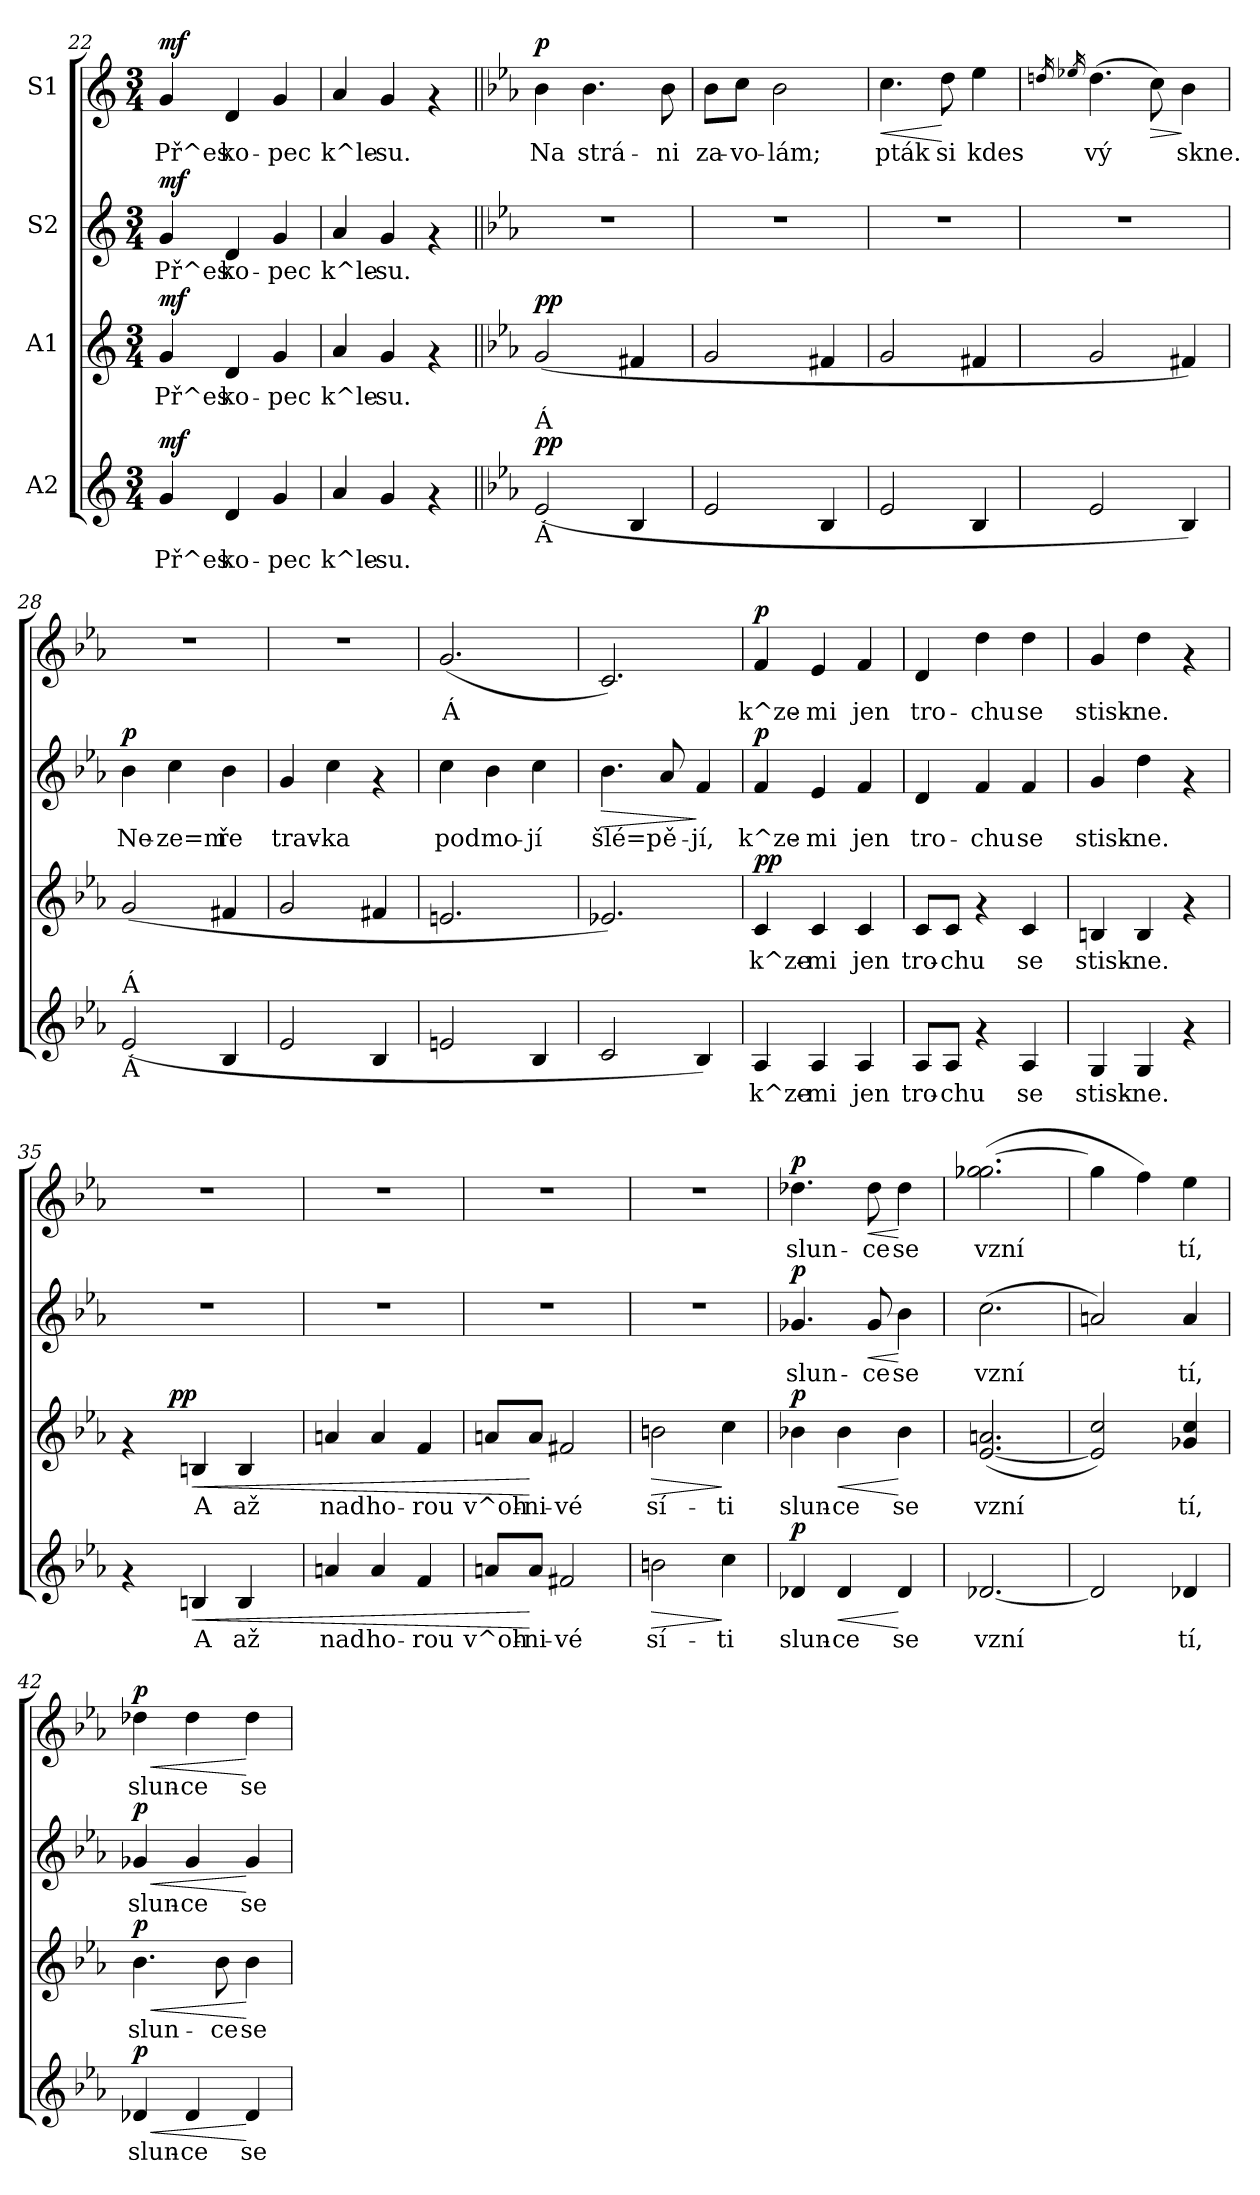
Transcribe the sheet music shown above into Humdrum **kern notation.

**kern	**text	**dynam	**kern	**text	**dynam	**kern	**text	**dynam	**kern	**text	**dynam
*part4	*part4	*part4	*part3	*part3	*part3	*part2	*part2	*part2	*part1	*part1	*part1
*staff4	*staff4	*staff4	*staff3	*staff3	*staff3	*staff2	*staff2	*staff2	*staff1	*staff1	*staff1
*I"A2	*	*	*I"A1	*	*	*I"S2	*	*	*I"S1	*	*
*clefG2	*	*	*clefG2	*	*	*clefG2	*	*	*clefG2	*	*
*k[]	*	*	*k[]	*	*	*k[]	*	*	*k[]	*	*
*C:	*	*	*C:	*	*	*C:	*	*	*C:	*	*
*M3/4	*	*	*M3/4	*	*	*M3/4	*	*	*M3/4	*	*
=22	=22	=22	=22	=22	=22	=22	=22	=22	=22	=22	=22
!	!LO:LY:b:rj	!LO:DY:a	!	!LO:LY:b:rj	!LO:DY:a	!	!LO:LY:b:rj	!LO:DY:a	!	!LO:LY:b:rj	!LO:DY:a
4g/	Př^es	mf	4g/	Př^es	mf	4g/	Př^es	mf	4g/	Př^es	mf
!	!LO:LY:b:rj	!	!	!LO:LY:b:rj	!	!	!LO:LY:b:rj	!	!	!LO:LY:b:rj	!
4d/	ko-	.	4d/	ko-	.	4d/	ko-	.	4d/	ko-	.
!	!LO:LY:b:rj	!	!	!LO:LY:b:rj	!	!	!LO:LY:b:rj	!	!	!LO:LY:b:rj	!
4g/	-pec	.	4g/	-pec	.	4g/	-pec	.	4g/	-pec	.
=23	=23	=23	=23	=23	=23	=23	=23	=23	=23	=23	=23
!	!LO:LY:b:rj	!	!	!LO:LY:b:rj	!	!	!LO:LY:b:rj	!	!	!LO:LY:b:rj	!
4a/	k^le-	.	4a/	k^le-	.	4a/	k^le-	.	4a/	k^le-	.
!	!LO:LY:b:rj	!	!	!LO:LY:b:rj	!	!	!LO:LY:b:rj	!	!	!LO:LY:b:rj	!
4g/	-su.	.	4g/	-su.	.	4g/	-su.	.	4g/	-su.	.
4rf	.	.	4rf	.	.	4rf	.	.	4rf	.	.
!!LO:PB:g=z
=24||	=24||	=24||	=24||	=24||	=24||	=24||	=24||	=24||	=24||	=24||	=24||
*k[b-e-a-]	*	*	*k[b-e-a-]	*	*	*k[b-e-a-]	*	*	*k[b-e-a-]	*	*
*E-:	*	*	*E-:	*	*	*E-:	*	*	*E-:	*	*
!LO:TX:a:t=Á	!	!	!	!	!	!	!	!	!	!	!
!LO:TX:b:t=Á	!	!	!	!	!	!	!	!	!	!	!
!	!LO:LY:b:rj	!LO:DY:a	!	!LO:LY:b:rj	!LO:DY:a	!	!	!	!	!LO:LY:b:rj	!LO:DY:a
(<2e-/	.	pp	(<2g/	.	pp	2.r	.	.	4b-\	Na	p
!	!	!	!	!	!	!	!	!	!	!LO:LY:b:rj	!
.	.	.	.	.	.	.	.	.	4.b-\	strá-	.
!	!LO:LY:b:rj	!	!	!LO:LY:b:rj	!	!	!	!	!	!	!
4B-/	.	.	4f#X/	.	.	.	.	.	.	.	.
!	!	!	!	!	!	!	!	!	!	!LO:LY:b:rj	!
.	.	.	.	.	.	.	.	.	8b-\	-ni	.
=25	=25	=25	=25	=25	=25	=25	=25	=25	=25	=25	=25
!	!LO:LY:b:rj	!	!	!LO:LY:b:rj	!	!	!	!	!	!LO:LY:b:rj	!
2e-/	.	.	2g/	.	.	2.r	.	.	8b-\L	za-	.
!	!	!	!	!	!	!	!	!	!	!LO:LY:b:rj	!
.	.	.	.	.	.	.	.	.	8cc\J	-vo-	.
!	!	!	!	!	!	!	!	!	!	!LO:LY:b:rj	!
.	.	.	.	.	.	.	.	.	2b-\	-lám;	.
!	!LO:LY:b:rj	!	!	!LO:LY:b:rj	!	!	!	!	!	!	!
4B-/	.	.	4f#X/	.	.	.	.	.	.	.	.
=26	=26	=26	=26	=26	=26	=26	=26	=26	=26	=26	=26
!	!LO:LY:b:rj	!	!	!LO:LY:b:rj	!	!	!	!	!	!LO:LY:b:rj	!LO:HP:b
2e-/	.	.	2g/	.	.	2.r	.	.	4.cc\	pták	<
!	!	!	!	!	!	!	!	!	!	!LO:LY:b:rj	!
.	.	.	.	.	.	.	.	.	8dd\	si	[
!	!LO:LY:b:rj	!	!	!LO:LY:b:rj	!	!	!	!	!	!LO:LY:b:rj	!
4B-/	.	.	4f#X/	.	.	.	.	.	4ee-\	kdes	.
=27	=27	=27	=27	=27	=27	=27	=27	=27	=27	=27	=27
.	.	.	.	.	.	.	.	.	16qddn/	.	.
.	.	.	.	.	.	.	.	.	16qee-X/	.	.
!	!LO:LY:b:rj	!	!	!LO:LY:b:rj	!	!	!	!	!	!LO:LY:b:rj	!
2e-/	.	.	2g/	.	.	2.r	.	.	(>4.dd\	vý-	.
!	!	!	!	!	!	!	!	!	!	!LO:LY:b:rj	!LO:HP:b
.	.	.	.	.	.	.	.	.	8cc\)	--	>
!	!LO:LY:b:rj	!	!	!LO:LY:b:rj	!	!	!	!	!	!LO:LY:b:rj	!
4B-/)	.	.	4f#X/)	.	.	.	.	.	4b-\	-skne.	]
=28	=28	=28	=28	=28	=28	=28	=28	=28	=28	=28	=28
!LO:TX:a:t=Á	!	!	!	!	!	!	!	!	!	!	!
!LO:TX:b:t=Á	!	!	!	!	!	!	!	!	!	!	!
!	!LO:LY:b:rj	!	!	!LO:LY:b:rj	!	!	!LO:LY:b:rj	!LO:DY:a	!	!	!
(<2e-/	.	.	(<2g/	.	.	4b-\	Ne-	p	2.r	.	.
!	!	!	!	!	!	!	!LO:LY:b:rj	!	!	!	!
.	.	.	.	.	.	4cc\	-ze=m	.	.	.	.
!	!LO:LY:b:rj	!	!	!LO:LY:b:rj	!	!	!LO:LY:b:rj	!	!	!	!
4B-/	.	.	4f#X/	.	.	4b-\	ře	.	.	.	.
=29	=29	=29	=29	=29	=29	=29	=29	=29	=29	=29	=29
!	!LO:LY:b:rj	!	!	!LO:LY:b:rj	!	!	!LO:LY:b:rj	!	!	!	!
2e-/	.	.	2g/	.	.	4g/	trav-	.	2.r	.	.
!	!	!	!	!	!	!	!LO:LY:b:rj	!	!	!	!
.	.	.	.	.	.	4cc\	-ka	.	.	.	.
!	!LO:LY:b:rj	!	!	!LO:LY:b:rj	!	!	!	!	!	!	!
4B-/	.	.	4f#X/	.	.	4rf	.	.	.	.	.
=30	=30	=30	=30	=30	=30	=30	=30	=30	=30	=30	=30
!	!LO:LY:b:rj	!	!	!LO:LY:b:rj	!	!	!LO:LY:b:rj	!	!	!LO:LY:b:rj	!
2en/	.	.	2.en/	.	.	4cc\	pod	.	(<2.g/	Á	.
!	!	!	!	!	!	!	!LO:LY:b:rj	!	!	!	!
.	.	.	.	.	.	4b-\	mo-	.	.	.	.
!	!LO:LY:b:rj	!	!	!	!	!	!LO:LY:b:rj	!	!	!	!
4B-/	.	.	.	.	.	4cc\	-jí	.	.	.	.
=31	=31	=31	=31	=31	=31	=31	=31	=31	=31	=31	=31
!	!LO:LY:b:rj	!	!	!LO:LY:b:rj	!	!	!LO:LY:b:rj	!LO:HP:b	!	!LO:LY:b:rj	!
2c/	.	.	2.e-X/)	.	.	4.b-\	šlé=p	>	2.c/)	.	.
!	!	!	!	!	!	!	!LO:LY:b:rj	!	!	!	!
.	.	.	.	.	.	8a-/	ě-	.	.	.	.
!	!LO:LY:b:rj	!	!	!	!	!	!LO:LY:b:rj	!	!	!	!
4B-/)	.	.	.	.	.	4f/	-jí,	]	.	.	.
!!LO:LB:g=z
=32	=32	=32	=32	=32	=32	=32	=32	=32	=32	=32	=32
!	!LO:LY:b:rj	!	!	!LO:LY:b:rj	!LO:DY:a	!	!LO:LY:b:rj	!	!	!LO:LY:b:rj	!
!	!	!	!	!	!LO:DY:n=1:b	!	!	!LO:DY:a	!	!	!LO:DY:a
4A-/	k^ze-	.	4c/	k^ze-	p p	4f/	k^ze-	p	4f/	k^ze-	p
!	!LO:LY:b:rj	!	!	!LO:LY:b:rj	!	!	!LO:LY:b:rj	!	!	!LO:LY:b:rj	!
4A-/	-mi	.	4c/	-mi	.	4e-/	-mi	.	4e-/	-mi	.
!	!LO:LY:b:rj	!	!	!LO:LY:b:rj	!	!	!LO:LY:b:rj	!	!	!LO:LY:b:rj	!
4A-/	jen	.	4c/	jen	.	4f/	jen	.	4f/	jen	.
=33	=33	=33	=33	=33	=33	=33	=33	=33	=33	=33	=33
!	!LO:LY:b:rj	!	!	!LO:LY:b:rj	!	!	!LO:LY:b:rj	!	!	!LO:LY:b:rj	!
8A-/L	tro-	.	8c/L	tro-	.	4d/	tro-	.	4d/	tro-	.
!	!LO:LY:b:rj	!	!	!LO:LY:b:rj	!	!	!	!	!	!	!
8A-/J	-chu	.	8c/J	-chu	.	.	.	.	.	.	.
!	!	!	!	!	!	!	!LO:LY:b:rj	!	!	!LO:LY:b:rj	!
4rf	.	.	4rf	.	.	4f/	-chu	.	4dd\	-chu	.
!	!LO:LY:b:rj	!	!	!LO:LY:b:rj	!	!	!LO:LY:b:rj	!	!	!LO:LY:b:rj	!
4A-/	se	.	4c/	se	.	4f/	se	.	4dd\	se	.
=34	=34	=34	=34	=34	=34	=34	=34	=34	=34	=34	=34
!	!LO:LY:b:rj	!	!	!LO:LY:b:rj	!	!	!LO:LY:b:rj	!	!	!LO:LY:b:rj	!
4G/	stisk-	.	4Bn/	stisk-	.	4g/	stisk-	.	4g/	stisk-	.
!	!LO:LY:b:rj	!	!	!LO:LY:b:rj	!	!	!LO:LY:b:rj	!	!	!LO:LY:b:rj	!
4G/	-ne.	.	4B/	-ne.	.	4dd\	-ne.	.	4dd\	-ne.	.
4rf	.	.	4rf	.	.	4rf	.	.	4rf	.	.
=35	=35	=35	=35	=35	=35	=35	=35	=35	=35	=35	=35
*	*	*	*^	*	*	*	*	*	*	*	*
4rf	.	.	4rf	8ryy	.	.	2.r	.	.	2.r	.	.
.	.	.	.	32.ryy	.	.	.	.	.	.	.	.
!	!	!	!	!	!	!LO:DY:a	!	!	!	!	!	!
!	!	!	!	!	!	!LO:DY:n=1:b	!	!	!	!	!	!
.	.	.	.	2ryy	.	p p	.	.	.	.	.	.
!	!LO:LY:b:rj	!LO:HP:b	!	!	!LO:LY:b:rj	!LO:HP:b	!	!	!	!	!	!
4Bn/	A	<	4Bn/	.	A	<	.	.	.	.	.	.
!	!LO:LY:b:rj	!	!	!	!LO:LY:b:rj	!	!	!	!	!	!	!
4B/	až	.	4B/	.	až	.	.	.	.	.	.	.
.	.	.	.	16ryy	.	.	.	.	.	.	.	.
.	.	.	.	64ryy	.	.	.	.	.	.	.	.
=36	=36	=36	=36	=36	=36	=36	=36	=36	=36	=36	=36	=36
!	!LO:LY:b:rj	!	!	!	!LO:LY:b:rj	!	!	!	!	!	!	!
*	*	*	*v	*v	*	*	*	*	*	*	*	*
4an/	nad	.	4an/	nad	.	2.r	.	.	2.r	.	.
!	!LO:LY:b:rj	!	!	!LO:LY:b:rj	!	!	!	!	!	!	!
4a/	ho-	.	4a/	ho-	.	.	.	.	.	.	.
!	!LO:LY:b:rj	!	!	!LO:LY:b:rj	!	!	!	!	!	!	!
4f/	-rou	.	4f/	-rou	.	.	.	.	.	.	.
=37	=37	=37	=37	=37	=37	=37	=37	=37	=37	=37	=37
!	!LO:LY:b:rj	!	!	!LO:LY:b:rj	!	!	!	!	!	!	!
8an/L	v^oh-	.	8an/L	v^oh-	.	2.r	.	.	2.r	.	.
!	!LO:LY:b:rj	!	!	!LO:LY:b:rj	!	!	!	!	!	!	!
8a/J	-ni-	[	8a/J	-ni-	[	.	.	.	.	.	.
!	!LO:LY:b:rj	!	!	!LO:LY:b:rj	!	!	!	!	!	!	!
2f#X/	-vé	.	2f#X/	-vé	.	.	.	.	.	.	.
=38	=38	=38	=38	=38	=38	=38	=38	=38	=38	=38	=38
!	!LO:LY:b:rj	!LO:HP:b	!	!LO:LY:b:rj	!LO:HP:b	!	!	!	!	!	!
2bn\	sí-	>	2bn\	sí-	>	2.r	.	.	2.r	.	.
!	!LO:LY:b:rj	!	!	!LO:LY:b:rj	!	!	!	!	!	!	!
4cc\	-ti	]	4cc\	-ti	]	.	.	.	.	.	.
!!LO:PB:g=z
=39	=39	=39	=39	=39	=39	=39	=39	=39	=39	=39	=39
!	!LO:LY:b:rj	!LO:DY:a	!	!LO:LY:b:rj	!LO:DY:a	!	!LO:LY:b:rj	!LO:DY:a	!	!LO:LY:b:rj	!LO:DY:a
4d-X/	slun-	p	4b-X\	slun-	p	4.g-X/	slun-	p	4.dd-X\	slun-	p
!	!LO:LY:b:rj	!LO:HP:b	!	!LO:LY:b:rj	!LO:HP:b	!	!	!	!	!	!
4d-/	-ce	<	4b-\	-ce	<	.	.	.	.	.	.
!	!	!	!	!	!	!	!LO:LY:b:rj	!LO:HP:b	!	!LO:LY:b:rj	!LO:HP:b
.	.	.	.	.	.	8g-/	-ce	<	8dd-\	-ce	<
!	!LO:LY:b:rj	!	!	!LO:LY:b:rj	!	!	!LO:LY:b:rj	!	!	!LO:LY:b:rj	!
4d-/	se	[	4b-\	se	[	4b-\	se	[	4dd-\	se	[
=40	=40	=40	=40	=40	=40	=40	=40	=40	=40	=40	=40
!	!LO:LY:b:rj	!	!	!LO:LY:b:rj	!	!	!LO:LY:b:rj	!	!	!LO:LY:b:rj	!
[<2.d-X/	vzní-	.	(>2.an/ [<2.e-/	vzní-	.	(>2.cc\	vzní-	.	(>2.gg-X\ [>2.gg-X\	vzní-	.
=41	=41	=41	=41	=41	=41	=41	=41	=41	=41	=41	=41
!	!LO:LY:b:rj	!	!	!LO:LY:b:rj	!	!	!LO:LY:b:rj	!	!	!LO:LY:b:rj	!
2d-/]	--	.	2cc/ 2e-/])	--	.	2an/)	--	.	4gg-\]	--	.
!	!	!	!	!	!	!	!	!	!	!LO:LY:b:rj	!
.	.	.	.	.	.	.	.	.	4ff\)	--	.
!	!LO:LY:b:rj	!	!	!LO:LY:b:rj	!	!	!LO:LY:b:rj	!	!	!LO:LY:b:rj	!
4d-X/	-tí,	.	4cc/ 4g-X/	-tí,	.	4a/	-tí,	.	4ee-\	-tí,	.
=42	=42	=42	=42	=42	=42	=42	=42	=42	=42	=42	=42
!	!LO:LY:b:rj	!LO:HP:b	!	!LO:LY:b:rj	!LO:HP:b	!	!LO:LY:b:rj	!LO:HP:b	!	!LO:LY:b:rj	!LO:HP:b
!	!	!LO:DY:n=1:a	!	!	!LO:DY:n=1:a	!	!	!LO:DY:n=1:a	!	!	!LO:DY:n=1:a
4d-X/	slun-	< p	4.b-\	slun-	< p	4g-X/	slun-	< p	4dd-X\	slun-	< p
!	!LO:LY:b:rj	!	!	!	!	!	!LO:LY:b:rj	!	!	!LO:LY:b:rj	!
4d-/	-ce	.	.	.	.	4g-/	-ce	.	4dd-\	-ce	.
!	!	!	!	!LO:LY:b:rj	!	!	!	!	!	!	!
.	.	.	8b-\	-ce	.	.	.	.	.	.	.
!	!LO:LY:b:rj	!	!	!LO:LY:b:rj	!	!	!LO:LY:b:rj	!	!	!LO:LY:b:rj	!
4d-/	se	[	4b-\	se	[	4g-/	se	[	4dd-\	se	[
=	=	=	=	=	=	=	=	=	=	=	=
*-	*-	*-	*-	*-	*-	*-	*-	*-	*-	*-	*-
